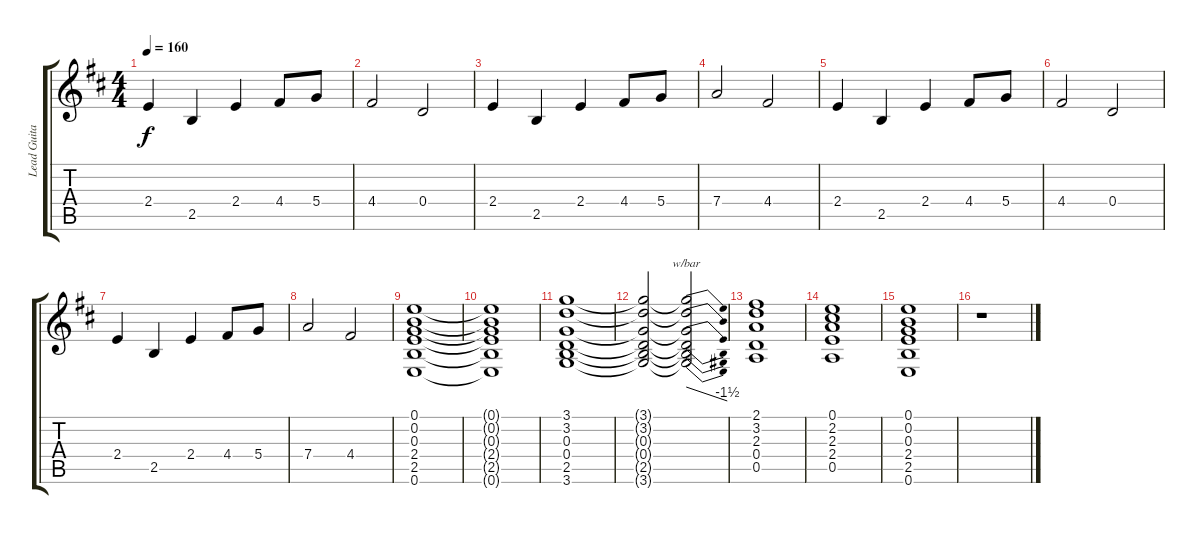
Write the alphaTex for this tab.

\track ("Lead Guitar (Brian Baker)" "Lead Guita") {instrument distortionguitar}
\staff {score tabs}
\tuning (E4 B3 G3 D3 A2 E2) {hide}
\ts (4 4)
\tempo 160
\clef g2
\ks d
2.4.4{dy f} 2.5.4 2.4.4 4.4.8 5.4.8 |
4.4.2 0.4.2 |
2.4.4 2.5.4 2.4.4 4.4.8 5.4.8 |
7.4.2 4.4.2 |
2.4.4 2.5.4 2.4.4 4.4.8 5.4.8 |
4.4.2 0.4.2 |
2.4.4 2.5.4 2.4.4 4.4.8 5.4.8 |
7.4.2 4.4.2 |
(0.1 0.2 0.3 2.4 2.5 0.6).1 |
(0.1{t} 0.2{t} 0.3{t} 2.4{t} 2.5{t} 0.6{t}).1 |
(3.1 3.2 0.3 0.4 2.5 3.6).1 |
(3.1{t} 3.2{t} 0.3{t} 0.4{t} 2.5{t} 3.6{t}).2 (3.1{t} 3.2{t} 0.3{t} 0.4{t} 2.5{t} 3.6{t}).2{tbe (dive default 0 0 60 -6)} |
(2.1 3.2 2.3 0.4 0.5).1 |
(0.1 2.2 2.3 2.4 0.5).1 |
(0.1 0.2 0.3 2.4 2.5 0.6).1 |
r.1
